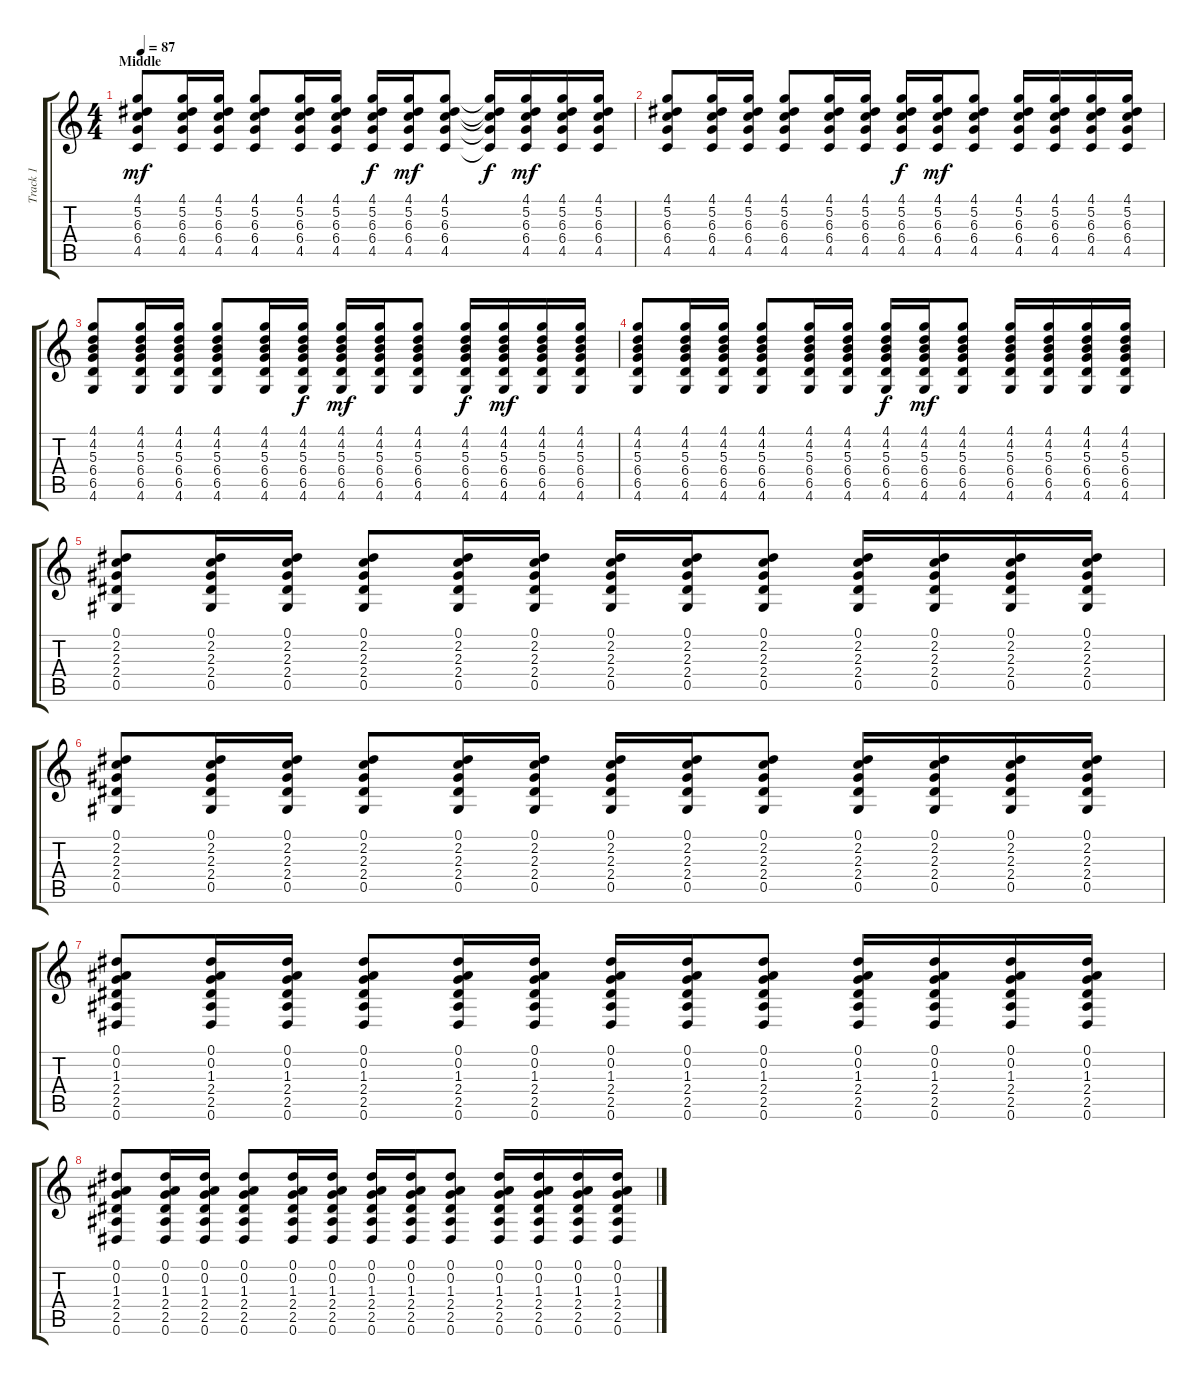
\track ("Track 1" "Track 1") {instrument electricguitarjazz}
\staff {score tabs}
\tuning (Eb4 Bb3 Gb3 Db3 Ab2 Eb2) {hide}
\ts (4 4)
\section ("" "Middle")
\tempo 87
\clef g2
\ks c
(4.1 5.2 6.3 6.4 4.5).8{dy mf} (4.1 5.2 6.3 6.4 4.5).16 (4.1 5.2 6.3 6.4 4.5).16 (4.1 5.2 6.3 6.4 4.5).8 (4.1 5.2 6.3 6.4 4.5).16 (4.1 5.2 6.3 6.4 4.5).16 (4.1 5.2 6.3 6.4 4.5).16{dy f} (4.1 5.2 6.3 6.4 4.5).16{dy mf} (4.1 5.2 6.3 6.4 4.5).8 (4.1{t} 5.2{t} 6.3{t} 6.4{t} 4.5{t}).16{dy f} (4.1 5.2 6.3 6.4 4.5).16{dy mf} (4.1 5.2 6.3 6.4 4.5).16 (4.1 5.2 6.3 6.4 4.5).16 |
(4.1 5.2 6.3 6.4 4.5).8 (4.1 5.2 6.3 6.4 4.5).16 (4.1 5.2 6.3 6.4 4.5).16 (4.1 5.2 6.3 6.4 4.5).8 (4.1 5.2 6.3 6.4 4.5).16 (4.1 5.2 6.3 6.4 4.5).16 (4.1 5.2 6.3 6.4 4.5).16{dy f} (4.1 5.2 6.3 6.4 4.5).16{dy mf} (4.1 5.2 6.3 6.4 4.5).8 (4.1 5.2 6.3 6.4 4.5).16 (4.1 5.2 6.3 6.4 4.5).16 (4.1 5.2 6.3 6.4 4.5).16 (4.1 5.2 6.3 6.4 4.5).16 |
(4.1 4.2 5.3 6.4 6.5 4.6).8 (4.1 4.2 5.3 6.4 6.5 4.6).16 (4.1 4.2 5.3 6.4 6.5 4.6).16 (4.1 4.2 5.3 6.4 6.5 4.6).8 (4.1 4.2 5.3 6.4 6.5 4.6).16 (4.1 4.2 5.3 6.4 6.5 4.6).16{dy f} (4.1 4.2 5.3 6.4 6.5 4.6).16{dy mf} (4.1 4.2 5.3 6.4 6.5 4.6).16 (4.1 4.2 5.3 6.4 6.5 4.6).8 (4.1 4.2 5.3 6.4 6.5 4.6).16{dy f} (4.1 4.2 5.3 6.4 6.5 4.6).16{dy mf} (4.1 4.2 5.3 6.4 6.5 4.6).16 (4.1 4.2 5.3 6.4 6.5 4.6).16 |
(4.1 4.2 5.3 6.4 6.5 4.6).8 (4.1 4.2 5.3 6.4 6.5 4.6).16 (4.1 4.2 5.3 6.4 6.5 4.6).16 (4.1 4.2 5.3 6.4 6.5 4.6).8 (4.1 4.2 5.3 6.4 6.5 4.6).16 (4.1 4.2 5.3 6.4 6.5 4.6).16 (4.1 4.2 5.3 6.4 6.5 4.6).16{dy f} (4.1 4.2 5.3 6.4 6.5 4.6).16{dy mf} (4.1 4.2 5.3 6.4 6.5 4.6).8 (4.1 4.2 5.3 6.4 6.5 4.6).16 (4.1 4.2 5.3 6.4 6.5 4.6).16 (4.1 4.2 5.3 6.4 6.5 4.6).16 (4.1 4.2 5.3 6.4 6.5 4.6).16 |
(0.1 2.2 2.3 2.4 0.5).8 (0.1 2.2 2.3 2.4 0.5).16 (0.1 2.2 2.3 2.4 0.5).16 (0.1 2.2 2.3 2.4 0.5).8 (0.1 2.2 2.3 2.4 0.5).16 (0.1 2.2 2.3 2.4 0.5).16 (0.1 2.2 2.3 2.4 0.5).16 (0.1 2.2 2.3 2.4 0.5).16 (0.1 2.2 2.3 2.4 0.5).8 (0.1 2.2 2.3 2.4 0.5).16 (0.1 2.2 2.3 2.4 0.5).16 (0.1 2.2 2.3 2.4 0.5).16 (0.1 2.2 2.3 2.4 0.5).16 |
(0.1 2.2 2.3 2.4 0.5).8 (0.1 2.2 2.3 2.4 0.5).16 (0.1 2.2 2.3 2.4 0.5).16 (0.1 2.2 2.3 2.4 0.5).8 (0.1 2.2 2.3 2.4 0.5).16 (0.1 2.2 2.3 2.4 0.5).16 (0.1 2.2 2.3 2.4 0.5).16 (0.1 2.2 2.3 2.4 0.5).16 (0.1 2.2 2.3 2.4 0.5).8 (0.1 2.2 2.3 2.4 0.5).16 (0.1 2.2 2.3 2.4 0.5).16 (0.1 2.2 2.3 2.4 0.5).16 (0.1 2.2 2.3 2.4 0.5).16 |
(0.1 0.2 1.3 2.4 2.5 0.6).8 (0.1 0.2 1.3 2.4 2.5 0.6).16 (0.1 0.2 1.3 2.4 2.5 0.6).16 (0.1 0.2 1.3 2.4 2.5 0.6).8 (0.1 0.2 1.3 2.4 2.5 0.6).16 (0.1 0.2 1.3 2.4 2.5 0.6).16 (0.1 0.2 1.3 2.4 2.5 0.6).16 (0.1 0.2 1.3 2.4 2.5 0.6).16 (0.1 0.2 1.3 2.4 2.5 0.6).8 (0.1 0.2 1.3 2.4 2.5 0.6).16 (0.1 0.2 1.3 2.4 2.5 0.6).16 (0.1 0.2 1.3 2.4 2.5 0.6).16 (0.1 0.2 1.3 2.4 2.5 0.6).16 |
(0.1 0.2 1.3 2.4 2.5 0.6).8 (0.1 0.2 1.3 2.4 2.5 0.6).16 (0.1 0.2 1.3 2.4 2.5 0.6).16 (0.1 0.2 1.3 2.4 2.5 0.6).8 (0.1 0.2 1.3 2.4 2.5 0.6).16 (0.1 0.2 1.3 2.4 2.5 0.6).16 (0.1 0.2 1.3 2.4 2.5 0.6).16 (0.1 0.2 1.3 2.4 2.5 0.6).16 (0.1 0.2 1.3 2.4 2.5 0.6).8 (0.1 0.2 1.3 2.4 2.5 0.6).16 (0.1 0.2 1.3 2.4 2.5 0.6).16 (0.1 0.2 1.3 2.4 2.5 0.6).16 (0.1 0.2 1.3 2.4 2.5 0.6).16
